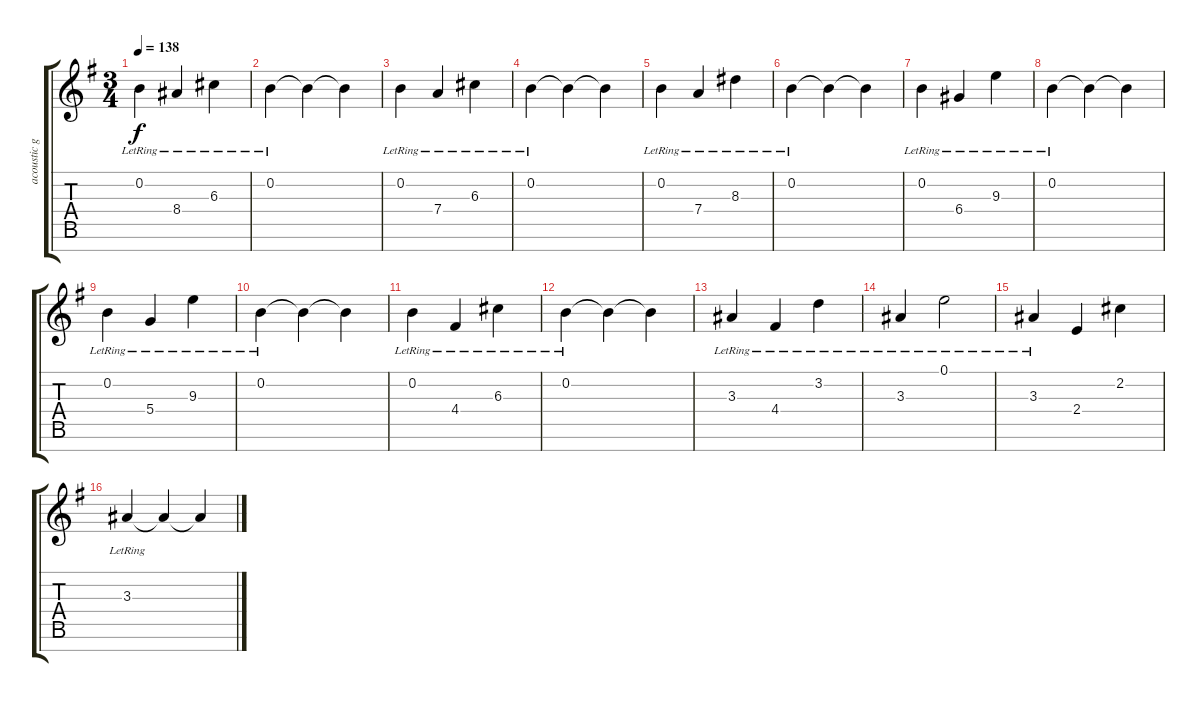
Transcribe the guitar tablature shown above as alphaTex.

\track ("acoustic guitar" "acoustic g") {instrument acousticguitarnylon}
\staff {score tabs}
\tuning (E4 B3 G3 D3 A2 E2 B1) {hide}
\ts (3 4)
\tempo 138
\clef g2
\ks eminor
0.2{lr}.4{dy f volume 0 instrument acousticguitarnylon} 8.4{lr}.4 6.3{lr}.4 |
0.2{lr}.4 0.2{t}.4 0.2{t}.4 |
0.2{lr}.4 7.4{lr}.4 6.3{lr}.4 |
0.2{lr}.4 0.2{t}.4 0.2{t}.4 |
0.2{lr}.4{volume 2} 7.4{lr}.4 8.3{lr}.4 |
0.2{lr}.4 0.2{t}.4 0.2{t}.4 |
0.2{lr}.4{volume 3} 6.4{lr}.4 9.3{lr}.4 |
0.2{lr}.4 0.2{t}.4 0.2{t}.4 |
0.2{lr}.4{volume 5} 5.4{lr}.4 9.3{lr}.4 |
0.2{lr}.4 0.2{t}.4 0.2{t}.4 |
0.2{lr}.4{volume 7} 4.4{lr}.4 6.3{lr}.4 |
0.2{lr}.4 0.2{t}.4 0.2{t}.4 |
3.3{lr}.4{volume 9} 4.4{lr}.4 3.2{lr}.4 |
3.3{lr}.4 0.1{lr}.2 |
3.3{lr}.4{volume 10} 2.4.4 2.2.4 |
3.3{lr}.4 3.3{t}.4 3.3{t}.4
